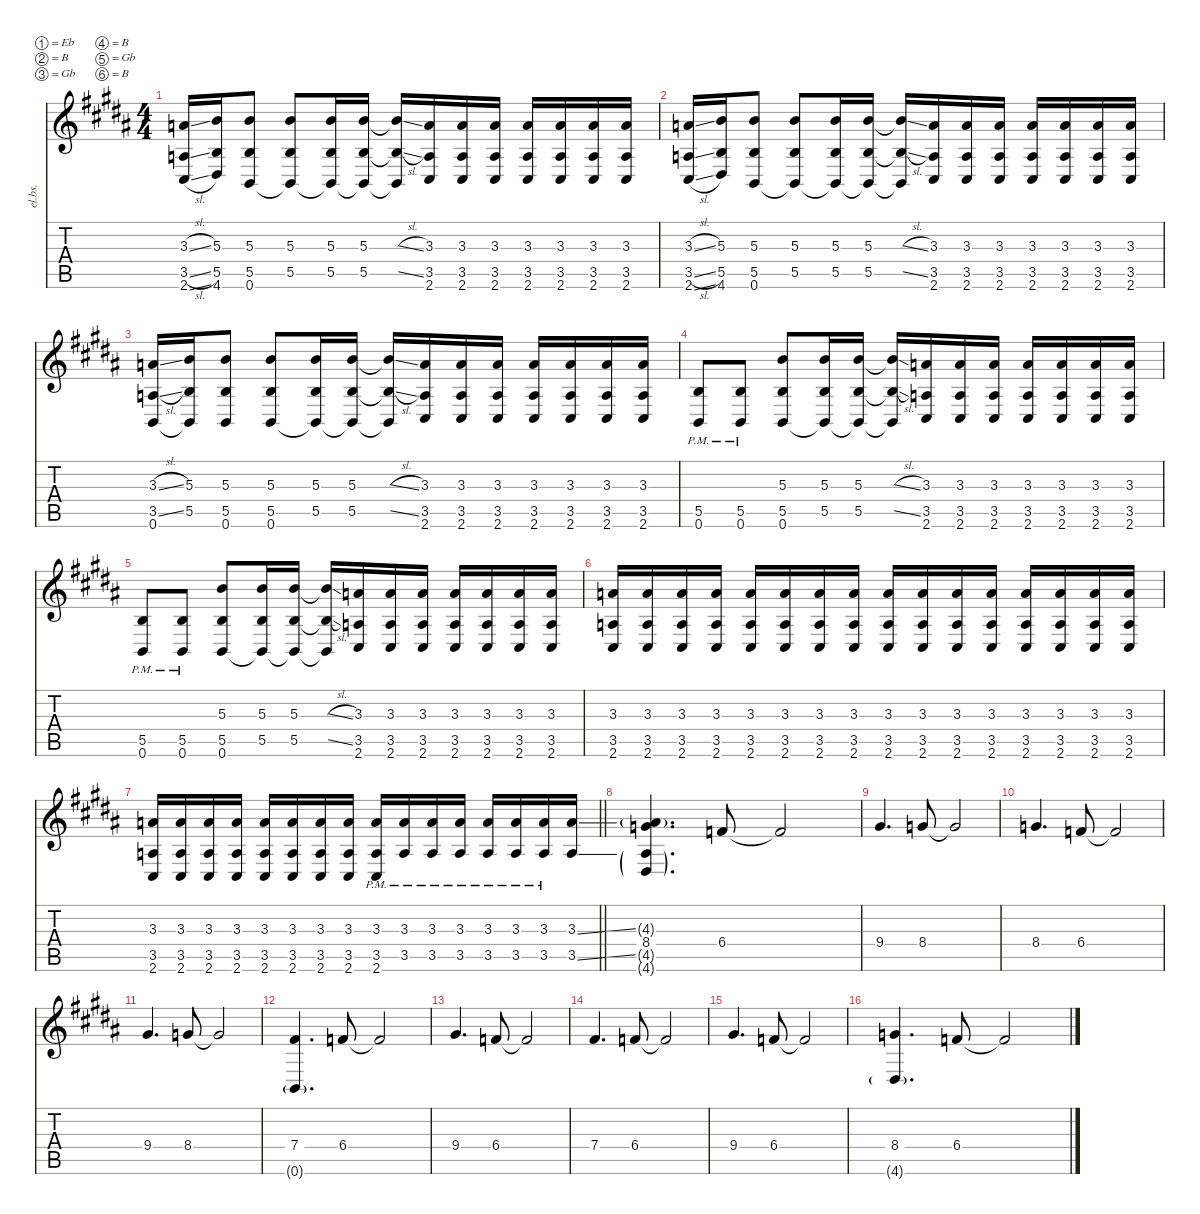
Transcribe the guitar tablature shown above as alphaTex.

\defaultSystemsLayout 4
\hideDynamics
\bracketExtendMode nobrackets
\otherSystemsTrackNameOrientation horizontal
\track ("Guitar 1-B" "el.bs.") {defaultSystemsLayout 8 mute instrument distortionguitar}
\staff {score tabs}
\tuning (Eb4 B3 Gb3 B2 Gb2 B1)
\ts (4 4)
\tempo (71 hide)
\clef g2
\ks b
(3.3{sl acc forcenatural} 3.5{sl acc forcenatural} 2.6{sl acc #}).16{dy f beam Up} (5.3{acc forcenatural} 5.5{acc forcenatural} 4.6{acc #}).16{beam Up} (5.3{acc forcenatural} 5.5{acc forcenatural} 0.6{acc forcenatural}).8{beam Up} (5.3{acc forcenatural} 5.5{acc forcenatural} 0.6{t acc forcenatural}).8{beam Up} (5.3{acc forcenatural} 5.5{acc forcenatural} 0.6{t acc forcenatural}).16{beam Up} (5.3{acc forcenatural} 5.5{acc forcenatural} 0.6{t acc forcenatural}).16{beam Up} (5.3{sl t acc forcenatural} 5.5{sl t acc forcenatural} 0.6{t acc forcenatural}).16{beam Up} (3.3{acc forcenatural} 3.5{acc forcenatural} 2.6{acc #}).16{beam Up} (3.3{acc forcenatural} 3.5{acc forcenatural} 2.6{acc #}).16{beam Up} (3.3{acc forcenatural} 3.5{acc forcenatural} 2.6{acc #}).16{beam Up} (3.3{acc forcenatural} 3.5{acc forcenatural} 2.6{acc #}).16{beam Up} (3.3{acc forcenatural} 3.5{acc forcenatural} 2.6{acc #}).16{beam Up} (3.3{acc forcenatural} 3.5{acc forcenatural} 2.6{acc #}).16{beam Up} (3.3{acc forcenatural} 3.5{acc forcenatural} 2.6{acc #}).16{beam Up} |
(3.3{sl acc forcenatural} 3.5{sl acc forcenatural} 2.6{sl acc #}).16{beam Up} (5.3{acc forcenatural} 5.5{acc forcenatural} 4.6{acc #}).16{beam Up} (5.3{acc forcenatural} 5.5{acc forcenatural} 0.6{acc forcenatural}).8{beam Up} (5.3{acc forcenatural} 5.5{acc forcenatural} 0.6{t acc forcenatural}).8{beam Up} (5.3{acc forcenatural} 5.5{acc forcenatural} 0.6{t acc forcenatural}).16{beam Up} (5.3{acc forcenatural} 5.5{acc forcenatural} 0.6{t acc forcenatural}).16{beam Up} (5.3{sl t acc forcenatural} 5.5{sl t acc forcenatural} 0.6{t acc forcenatural}).16{beam Up} (3.3{acc forcenatural} 3.5{acc forcenatural} 2.6{acc #}).16{beam Up} (3.3{acc forcenatural} 3.5{acc forcenatural} 2.6{acc #}).16{beam Up} (3.3{acc forcenatural} 3.5{acc forcenatural} 2.6{acc #}).16{beam Up} (3.3{acc forcenatural} 3.5{acc forcenatural} 2.6{acc #}).16{beam Up} (3.3{acc forcenatural} 3.5{acc forcenatural} 2.6{acc #}).16{beam Up} (3.3{acc forcenatural} 3.5{acc forcenatural} 2.6{acc #}).16{beam Up} (3.3{acc forcenatural} 3.5{acc forcenatural} 2.6{acc #}).16{beam Up} |
(3.3{sl acc forcenatural} 3.5{sl acc forcenatural} 0.6{acc forcenatural}).16{beam Up} (5.3{acc forcenatural} 5.5{acc forcenatural} 0.6{t acc forcenatural}).16{beam Up} (5.3{acc forcenatural} 5.5{acc forcenatural} 0.6{acc forcenatural}).8{beam Up} (5.3{acc forcenatural} 5.5{acc forcenatural} 0.6{acc forcenatural}).8{beam Up} (5.3{acc forcenatural} 5.5{acc forcenatural} 0.6{t acc forcenatural}).16{beam Up} (5.3{acc forcenatural} 5.5{acc forcenatural} 0.6{t acc forcenatural}).16{beam Up} (5.3{sl t acc forcenatural} 5.5{sl t acc forcenatural} 0.6{t acc forcenatural}).16{beam Up} (3.3{acc forcenatural} 3.5{acc forcenatural} 2.6{acc #}).16{beam Up} (3.3{acc forcenatural} 3.5{acc forcenatural} 2.6{acc #}).16{beam Up} (3.3{acc forcenatural} 3.5{acc forcenatural} 2.6{acc #}).16{beam Up} (3.3{acc forcenatural} 3.5{acc forcenatural} 2.6{acc #}).16{beam Up} (3.3{acc forcenatural} 3.5{acc forcenatural} 2.6{acc #}).16{beam Up} (3.3{acc forcenatural} 3.5{acc forcenatural} 2.6{acc #}).16{beam Up} (3.3{acc forcenatural} 3.5{acc forcenatural} 2.6{acc #}).16{beam Up} |
(5.5{pm acc forcenatural} 0.6{pm acc forcenatural}).8{beam Up} (5.5{pm acc forcenatural} 0.6{pm acc forcenatural}).8{beam Up} (5.3{acc forcenatural} 5.5{acc forcenatural} 0.6{acc forcenatural}).8{beam Up} (5.3{acc forcenatural} 5.5{acc forcenatural} 0.6{t acc forcenatural}).16{beam Up} (5.3{acc forcenatural} 5.5{acc forcenatural} 0.6{t acc forcenatural}).16{beam Up} (5.3{sl t acc forcenatural} 5.5{sl t acc forcenatural} 0.6{t acc forcenatural}).16{beam Up} (3.3{acc forcenatural} 3.5{acc forcenatural} 2.6{acc #}).16{beam Up} (3.3{acc forcenatural} 3.5{acc forcenatural} 2.6{acc #}).16{beam Up} (3.3{acc forcenatural} 3.5{acc forcenatural} 2.6{acc #}).16{beam Up} (3.3{acc forcenatural} 3.5{acc forcenatural} 2.6{acc #}).16{beam Up} (3.3{acc forcenatural} 3.5{acc forcenatural} 2.6{acc #}).16{beam Up} (3.3{acc forcenatural} 3.5{acc forcenatural} 2.6{acc #}).16{beam Up} (3.3{acc forcenatural} 3.5{acc forcenatural} 2.6{acc #}).16{beam Up} |
(5.5{pm acc forcenatural} 0.6{pm acc forcenatural}).8{beam Up} (5.5{pm acc forcenatural} 0.6{pm acc forcenatural}).8{beam Up} (5.3{acc forcenatural} 5.5{acc forcenatural} 0.6{acc forcenatural}).8{beam Up} (5.3{acc forcenatural} 5.5{acc forcenatural} 0.6{t acc forcenatural}).16{beam Up} (5.3{acc forcenatural} 5.5{acc forcenatural} 0.6{t acc forcenatural}).16{beam Up} (5.3{sl t acc forcenatural} 5.5{sl t acc forcenatural} 0.6{t acc forcenatural}).16{beam Up} (3.3{acc forcenatural} 3.5{acc forcenatural} 2.6{acc #}).16{beam Up} (3.3{acc forcenatural} 3.5{acc forcenatural} 2.6{acc #}).16{beam Up} (3.3{acc forcenatural} 3.5{acc forcenatural} 2.6{acc #}).16{beam Up} (3.3{acc forcenatural} 3.5{acc forcenatural} 2.6{acc #}).16{beam Up} (3.3{acc forcenatural} 3.5{acc forcenatural} 2.6{acc #}).16{beam Up} (3.3{acc forcenatural} 3.5{acc forcenatural} 2.6{acc #}).16{beam Up} (3.3{acc forcenatural} 3.5{acc forcenatural} 2.6{acc #}).16{beam Up} |
(3.3{acc forcenatural} 3.5{acc forcenatural} 2.6{acc #}).16{beam Up} (3.3{acc forcenatural} 3.5{acc forcenatural} 2.6{acc #}).16{beam Up} (3.3{acc forcenatural} 3.5{acc forcenatural} 2.6{acc #}).16{beam Up} (3.3{acc forcenatural} 3.5{acc forcenatural} 2.6{acc #}).16{beam Up} (3.3{acc forcenatural} 3.5{acc forcenatural} 2.6{acc #}).16{beam Up} (3.3{acc forcenatural} 3.5{acc forcenatural} 2.6{acc #}).16{beam Up} (3.3{acc forcenatural} 3.5{acc forcenatural} 2.6{acc #}).16{beam Up} (3.3{acc forcenatural} 3.5{acc forcenatural} 2.6{acc #}).16{beam Up} (3.3{acc forcenatural} 3.5{acc forcenatural} 2.6{acc #}).16{beam Up} (3.3{acc forcenatural} 3.5{acc forcenatural} 2.6{acc #}).16{beam Up} (3.3{acc forcenatural} 3.5{acc forcenatural} 2.6{acc #}).16{beam Up} (3.3{acc forcenatural} 3.5{acc forcenatural} 2.6{acc #}).16{beam Up} (3.3{acc forcenatural} 3.5{acc forcenatural} 2.6{acc #}).16{beam Up} (3.3{acc forcenatural} 3.5{acc forcenatural} 2.6{acc #}).16{beam Up} (3.3{acc forcenatural} 3.5{acc forcenatural} 2.6{acc #}).16{beam Up} (3.3{acc forcenatural} 3.5{acc forcenatural} 2.6{acc #}).16{beam Up} |
\tempo (68 1 hide)
\barLineRight lightlight
(3.3{acc forcenatural} 3.5{acc forcenatural} 2.6{acc #}).16{beam Up} (3.3{acc forcenatural} 3.5{acc forcenatural} 2.6{acc #}).16{beam Up} (3.3{acc forcenatural} 3.5{acc forcenatural} 2.6{acc #}).16{beam Up} (3.3{acc forcenatural} 3.5{acc forcenatural} 2.6{acc #}).16{beam Up} (3.3{acc forcenatural} 3.5{acc forcenatural} 2.6{acc #}).16{beam Up} (3.3{acc forcenatural} 3.5{acc forcenatural} 2.6{acc #}).16{beam Up} (3.3{acc forcenatural} 3.5{acc forcenatural} 2.6{acc #}).16{beam Up} (3.3{acc forcenatural} 3.5{acc forcenatural} 2.6{acc #}).16{beam Up} (3.3{pm acc forcenatural} 3.5{pm acc forcenatural} 2.6{acc #}).16{beam Up} (3.3{pm acc forcenatural} 3.5{pm acc forcenatural}).16{beam Up} (3.3{pm acc forcenatural} 3.5{pm acc forcenatural}).16{beam Up} (3.3{pm acc forcenatural} 3.5{pm acc forcenatural}).16{beam Up} (3.3{pm acc forcenatural} 3.5{pm acc forcenatural}).16{beam Up} (3.3{pm acc forcenatural} 3.5{pm acc forcenatural}).16{beam Up} (3.3{pm acc forcenatural} 3.5{pm acc forcenatural}).16{beam Up} (3.3{ss acc forcenatural} 3.5{ss acc forcenatural}).16{beam Up} |
(4.3{g acc #} 8.4{acc forcenatural} 4.5{g acc #} 4.6{g acc #}).4{d beam Up} 6.4{acc forcenatural}.8{beam Up} 6.4{t acc forcenatural}.2{beam Up} |
9.4{acc #}.4{d beam Up} 8.4{acc forcenatural}.8{beam Up} 8.4{t acc forcenatural}.2{beam Up} |
8.4{acc forcenatural}.4{d beam Up} 6.4{acc forcenatural}.8{beam Up} 6.4{t acc forcenatural}.2{beam Up} |
9.4{acc #}.4{d beam Up} 8.4{acc forcenatural}.8{beam Up} 8.4{t acc forcenatural}.2{beam Up} |
(7.4{acc #} 0.6{g acc forcenatural}).4{d beam Up} 6.4{acc forcenatural}.8{beam Up} 6.4{t acc forcenatural}.2{beam Up} |
9.4{acc #}.4{d beam Up} 6.4{acc forcenatural}.8{beam Up} 6.4{t acc forcenatural}.2{beam Up} |
7.4{acc #}.4{d beam Up} 6.4{acc forcenatural}.8{beam Up} 6.4{t acc forcenatural}.2{beam Up} |
9.4{acc #}.4{d beam Up} 6.4{acc forcenatural}.8{beam Up} 6.4{t acc forcenatural}.2{beam Up} |
(8.4{acc forcenatural} 4.6{g acc #}).4{d beam Up} 6.4{acc forcenatural}.8{beam Up} 6.4{t acc forcenatural}.2{beam Up}
